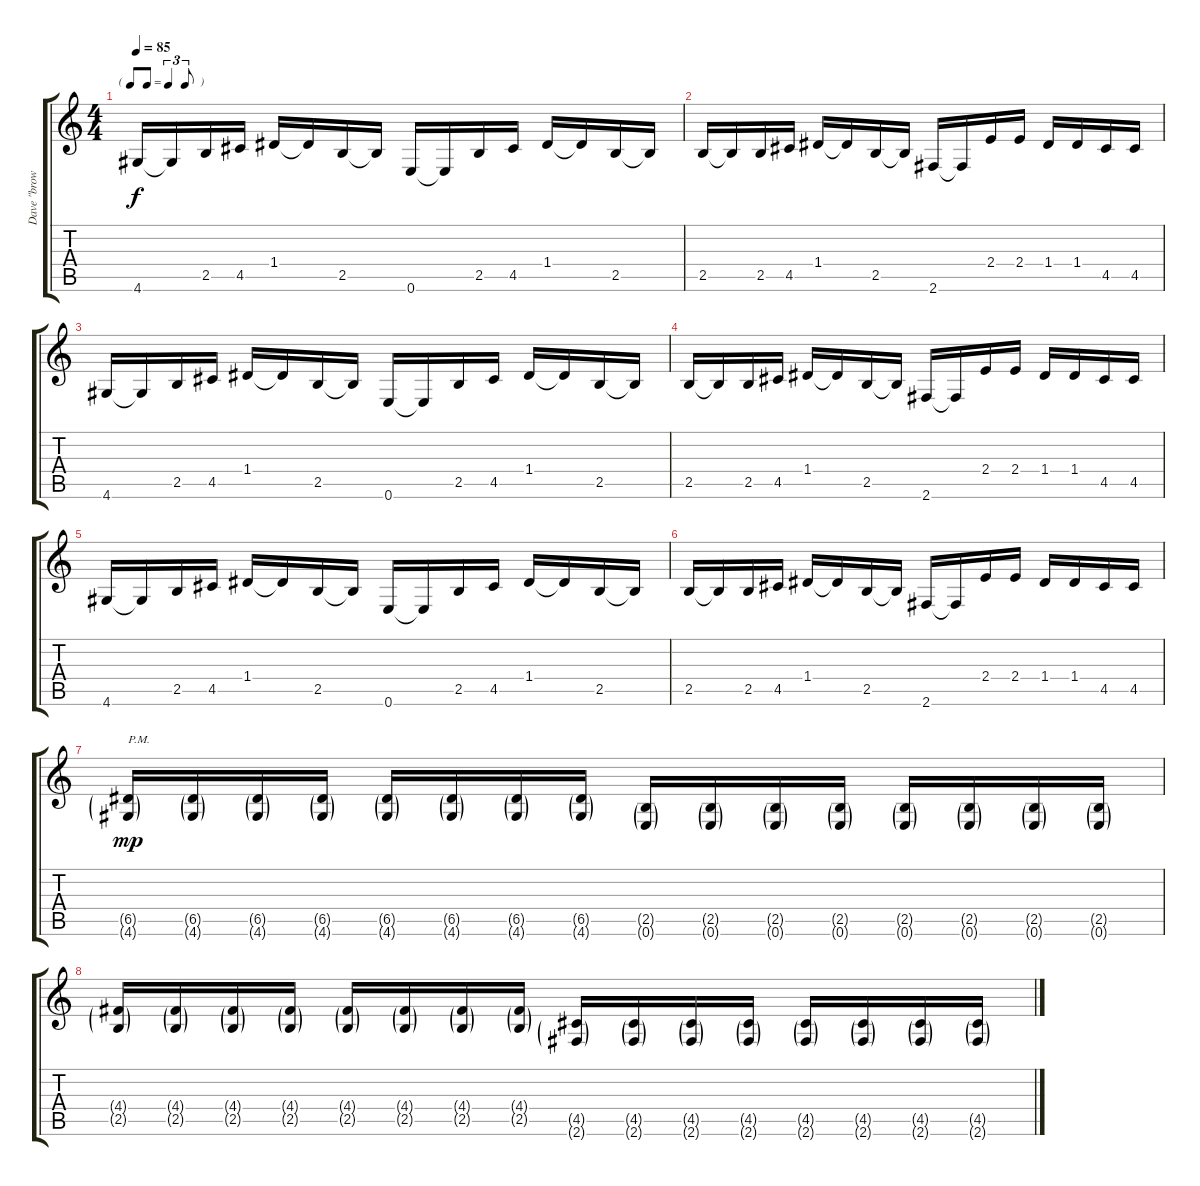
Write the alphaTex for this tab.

\track ("Dave \"brown sound\" Baksh" "Dave \"brow") {instrument distortionguitar}
\staff {score tabs}
\tuning (E4 B3 G3 D3 A2 E2) {hide}
\ts (4 4)
\tf triplet8th
\tempo 85
\clef g2
\ks c
4.6.16{dy f instrument distortionguitar} 4.6{t}.16 2.5.16 4.5.16 1.4.16 1.4{t}.16 2.5.16 2.5{t}.16 0.6.16 0.6{t}.16 2.5.16 4.5.16 1.4.16 1.4{t}.16 2.5.16 2.5{t}.16 |
2.5.16 2.5{t}.16 2.5.16 4.5.16 1.4.16 1.4{t}.16 2.5.16 2.5{t}.16 2.6.16 2.6{t}.16 2.4.16 2.4.16 1.4.16 1.4.16 4.5.16 4.5.16 |
4.6.16 4.6{t}.16 2.5.16 4.5.16 1.4.16 1.4{t}.16 2.5.16 2.5{t}.16 0.6.16 0.6{t}.16 2.5.16 4.5.16 1.4.16 1.4{t}.16 2.5.16 2.5{t}.16 |
2.5.16 2.5{t}.16 2.5.16 4.5.16 1.4.16 1.4{t}.16 2.5.16 2.5{t}.16 2.6.16 2.6{t}.16 2.4.16 2.4.16 1.4.16 1.4.16 4.5.16 4.5.16 |
4.6.16 4.6{t}.16 2.5.16 4.5.16 1.4.16 1.4{t}.16 2.5.16 2.5{t}.16 0.6.16 0.6{t}.16 2.5.16 4.5.16 1.4.16 1.4{t}.16 2.5.16 2.5{t}.16 |
2.5.16 2.5{t}.16 2.5.16 4.5.16 1.4.16 1.4{t}.16 2.5.16 2.5{t}.16 2.6.16 2.6{t}.16 2.4.16 2.4.16 1.4.16 1.4.16 4.5.16 4.5.16 |
(6.5{g} 4.6{g}).16{txt "P.M." dy mp} (6.5{g} 4.6{g}).16 (6.5{g} 4.6{g}).16 (6.5{g} 4.6{g}).16 (6.5{g} 4.6{g}).16 (6.5{g} 4.6{g}).16 (6.5{g} 4.6{g}).16 (6.5{g} 4.6{g}).16 (2.5{g} 0.6{g}).16 (2.5{g} 0.6{g}).16 (2.5{g} 0.6{g}).16 (2.5{g} 0.6{g}).16 (2.5{g} 0.6{g}).16 (2.5{g} 0.6{g}).16 (2.5{g} 0.6{g}).16 (2.5{g} 0.6{g}).16 |
(4.4{g} 2.5{g}).16 (4.4{g} 2.5{g}).16 (4.4{g} 2.5{g}).16 (4.4{g} 2.5{g}).16 (4.4{g} 2.5{g}).16 (4.4{g} 2.5{g}).16 (4.4{g} 2.5{g}).16 (4.4{g} 2.5{g}).16 (4.5{g} 2.6{g}).16 (4.5{g} 2.6{g}).16 (4.5{g} 2.6{g}).16 (4.5{g} 2.6{g}).16 (4.5{g} 2.6{g}).16 (4.5{g} 2.6{g}).16 (4.5{g} 2.6{g}).16 (4.5{g} 2.6{g}).16
